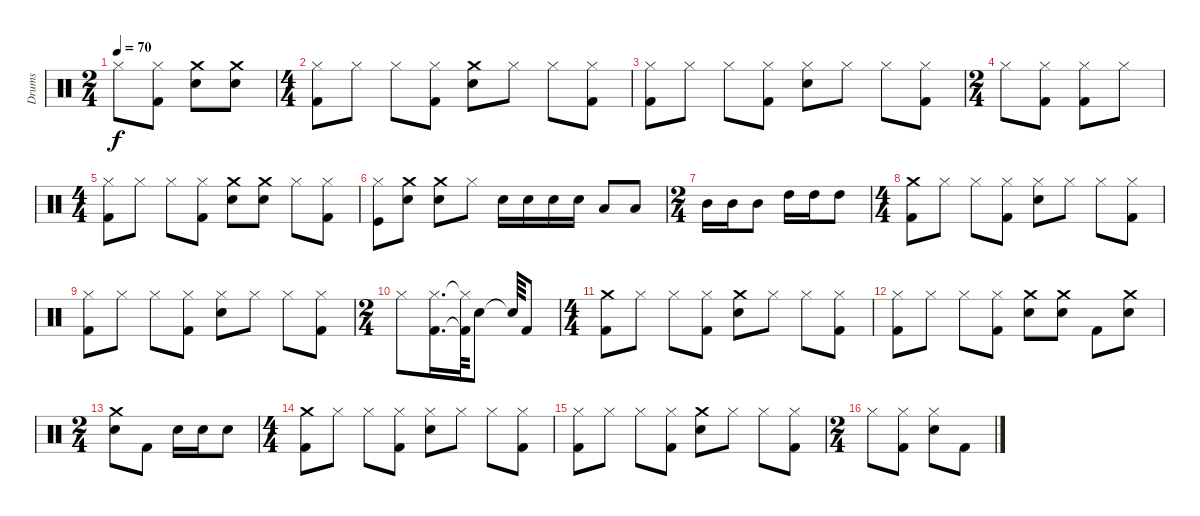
\track ("Drums" "Drums") {instrument percussion}
\staff {score}
\articulation defaults
\ts (2 4)
\tempo 70
\clef neutral
\ks c "Hi-Hat (closed)".8{dy f}
("Kick (hit) 2" "Hi-Hat (closed)").8 ("Crash medium (hit)" "Snare (hit) 2").8 ("Crash medium (hit)" "Snare (hit) 2").8 |
\ts (4 4)
("Kick (hit) 2" "Hi-Hat (closed)").8 "Hi-Hat (closed)".8 "Hi-Hat (closed)".8 ("Kick (hit) 2" "Hi-Hat (closed)").8 ("Crash medium (hit)" "Snare (hit) 2").8 "Hi-Hat (closed)".8 "Hi-Hat (closed)".8 ("Kick (hit) 2" "Hi-Hat (closed)").8 |
("Hi-Hat (closed)" "Kick (hit) 2").8 "Hi-Hat (closed)".8 "Hi-Hat (closed)".8 ("Kick (hit) 2" "Hi-Hat (closed)").8 ("Snare (hit) 2" "Hi-Hat (closed)").8 "Hi-Hat (closed)".8 "Hi-Hat (closed)".8 ("Kick (hit) 2" "Hi-Hat (closed)").8 |
\ts (2 4)
"Hi-Hat (closed)".8 ("Hi-Hat (closed)" "Kick (hit) 2").8 ("Hi-Hat (closed)" "Kick (hit) 2").8 "Hi-Hat (closed)".8 |
\ts (4 4)
("Hi-Hat (closed)" "Kick (hit) 2").8 "Hi-Hat (closed)".8 "Hi-Hat (closed)".8 ("Kick (hit) 2" "Hi-Hat (closed)").8 ("Crash medium (hit)" "Snare (hit) 2").8 ("Crash medium (hit)" "Snare (hit) 2").8 "Hi-Hat (closed)".8 ("Kick (hit) 2" "Hi-Hat (closed)").8 |
("Hi-Hat (closed)" "Kick (hit)").8 ("Crash medium (hit)" "Snare (hit) 2").8 ("Crash medium (hit)" "Snare (hit) 2").8 "Hi-Hat (closed)".8 "Snare (hit) 2".16 "Snare (hit) 2".16 "Snare (hit) 2".16 "Snare (hit) 2".16 "Low Tom (hit)".8 "Low Tom (hit)".8 |
\ts (2 4)
"Mid Tom (hit)".16 "Mid Tom (hit)".16 "Mid Tom (hit)".8 "High Tom (hit)".16 "High Tom (hit)".16 "High Tom (hit)".8 |
\ts (4 4)
("Kick (hit) 2" "Crash medium (hit)").8 "Hi-Hat (closed)".8 "Hi-Hat (closed)".8 ("Kick (hit) 2" "Hi-Hat (closed)").8 ("Snare (hit) 2" "Hi-Hat (closed)").8 "Hi-Hat (closed)".8 "Hi-Hat (closed)".8 ("Kick (hit) 2" "Hi-Hat (closed)").8 |
("Kick (hit) 2" "Hi-Hat (closed)").8 "Hi-Hat (closed)".8 "Hi-Hat (closed)".8 ("Kick (hit) 2" "Hi-Hat (closed)").8 ("Hi-Hat (closed)" "Snare (hit) 2").8 "Hi-Hat (closed)".8 "Hi-Hat (closed)".8 ("Kick (hit) 2" "Hi-Hat (closed)").8 |
\ts (2 4)
"Hi-Hat (closed)".8 ("Kick (hit) 2" "Hi-Hat (closed)").16{d} ("Kick (hit) 2"{t} "Hi-Hat (closed)"{t}).64 "Snare (hit) 2".8 "Snare (hit) 2"{t}.64 "Kick (hit) 2".8 |
\ts (4 4)
("Crash medium (hit)" "Kick (hit) 2").8 "Hi-Hat (closed)".8 "Hi-Hat (closed)".8 ("Kick (hit) 2" "Hi-Hat (closed)").8 ("Crash medium (hit)" "Snare (hit) 2").8 "Hi-Hat (closed)".8 "Hi-Hat (closed)".8 ("Kick (hit) 2" "Hi-Hat (closed)").8 |
("Hi-Hat (closed)" "Kick (hit) 2").8 "Hi-Hat (closed)".8 "Hi-Hat (closed)".8 ("Hi-Hat (closed)" "Kick (hit) 2").8 ("Crash medium (hit)" "Snare (hit) 2").8 ("Crash medium (hit)" "Snare (hit) 2").8 "Kick (hit) 2".8 ("Crash medium (hit)" "Snare (hit) 2").8 |
\ts (2 4)
("Snare (hit) 2" "Crash medium (hit)").8 "Kick (hit) 2".8 "Snare (hit) 2".16 "Snare (hit) 2".16 "Snare (hit) 2".8 |
\ts (4 4)
("Kick (hit) 2" "Crash medium (hit)").8 "Hi-Hat (closed)".8 "Hi-Hat (closed)".8 ("Kick (hit) 2" "Hi-Hat (closed)").8 ("Snare (hit) 2" "Hi-Hat (closed)").8 "Hi-Hat (closed)".8 "Hi-Hat (closed)".8 ("Kick (hit) 2" "Hi-Hat (closed)").8 |
("Hi-Hat (closed)" "Kick (hit) 2").8 "Hi-Hat (closed)".8 "Hi-Hat (closed)".8 ("Hi-Hat (closed)" "Kick (hit) 2").8 ("Crash medium (hit)" "Snare (hit) 2").8 "Hi-Hat (closed)".8 "Hi-Hat (closed)".8 ("Hi-Hat (closed)" "Kick (hit) 2").8 |
\ts (2 4)
"Hi-Hat (closed)".8 ("Kick (hit) 2" "Hi-Hat (closed)").8 ("Snare (hit) 2" "Hi-Hat (closed)").8 "Kick (hit) 2".8
